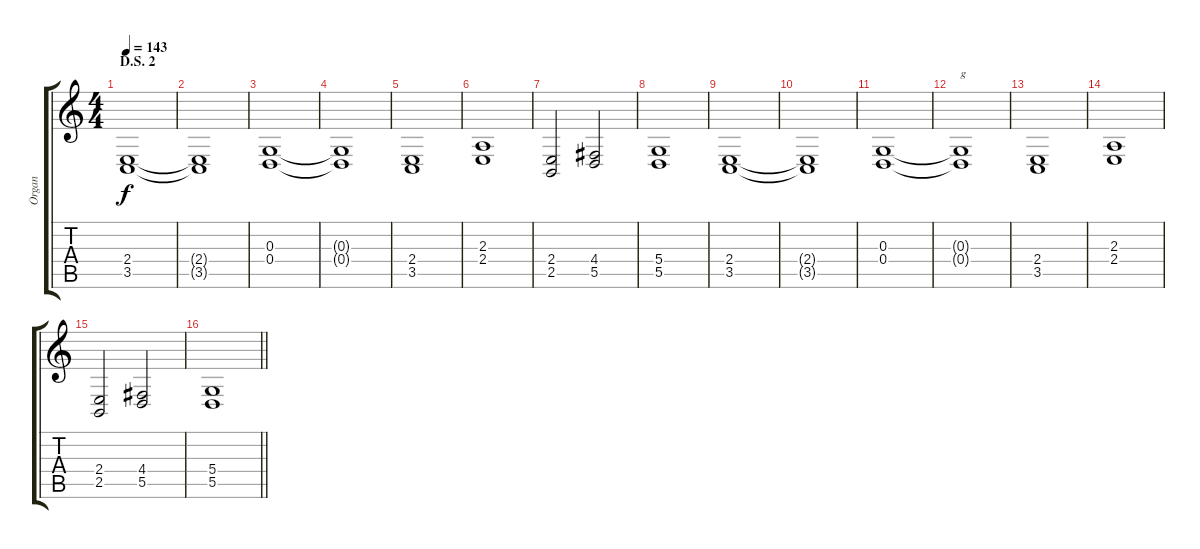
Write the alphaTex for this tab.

\track ("Organ" "Organ") {instrument drawbarorgan}
\staff {score tabs}
\tuning (E4 B3 G3 D3 A2 E2) {hide}
\ts (4 4)
\section ("" "D.S. 2")
\tempo 143
\clef g2
\ks c
(2.4 3.5).1{dy f} |
(2.4{t} 3.5{t}).1 |
(0.3 0.4).1 |
(0.3{t} 0.4{t}).1 |
(2.4 3.5).1 |
(2.3 2.4).1 |
(2.4 2.5).2 (4.4 5.5).2 |
(5.4 5.5).1 |
(2.4 3.5).1 |
(2.4{t} 3.5{t}).1 |
(0.3 0.4).1 |
(0.3{t} 0.4{t}).1{txt "g"} |
(2.4 3.5).1 |
(2.3 2.4).1 |
(2.4 2.5).2 (4.4 5.5).2 |
\barLineRight lightlight
(5.4 5.5).1
